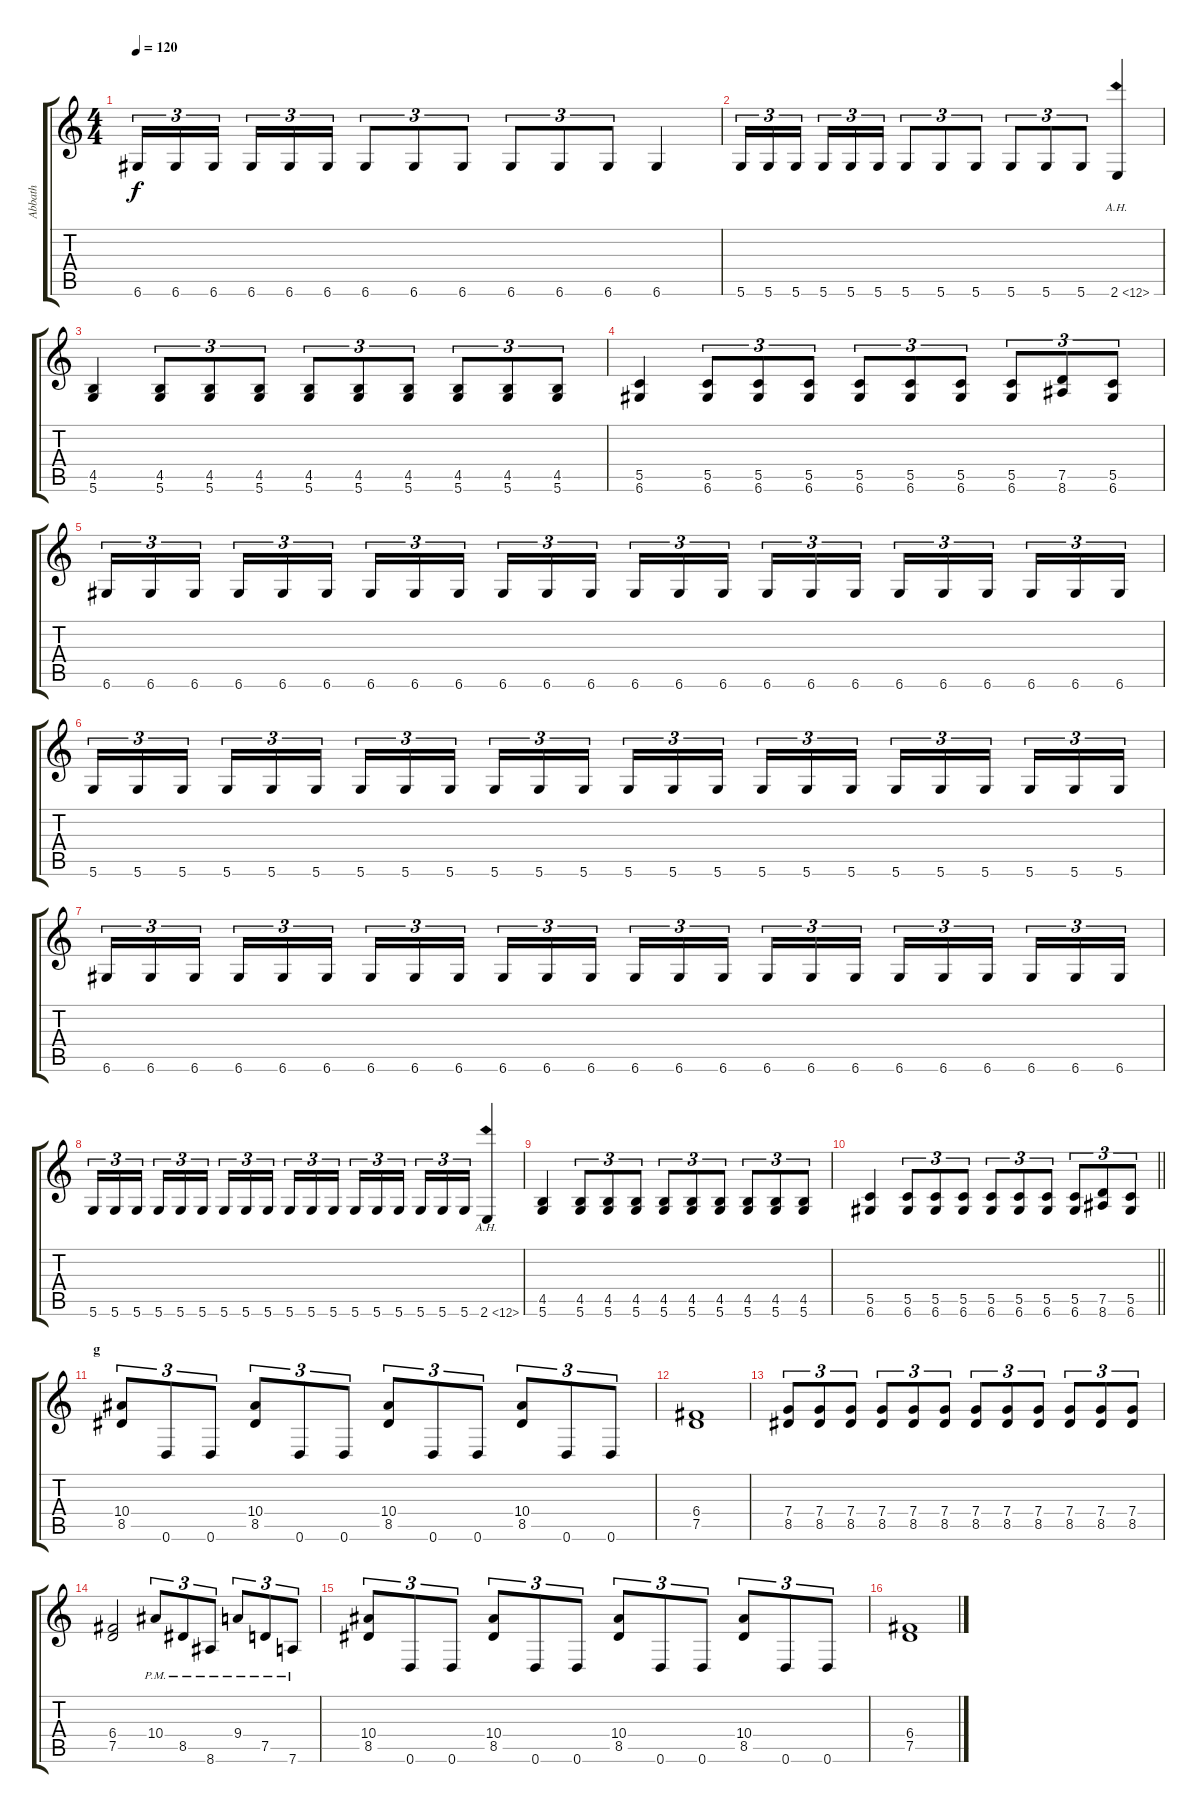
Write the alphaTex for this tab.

\track ("Abbath" "Abbath") {instrument distortionguitar}
\staff {score tabs}
\tuning (D4 A3 F3 C3 G2 D2) {hide}
\ts (4 4)
\tempo 120
\clef g2
\ks c
6.6.16{tu (3 2) dy f} 6.6.16{tu (3 2)} 6.6.16{tu (3 2) beam splitsecondary} 6.6.16{tu (3 2)} 6.6.16{tu (3 2)} 6.6.16{tu (3 2)} 6.6.8{tu (3 2)} 6.6.8{tu (3 2)} 6.6.8{tu (3 2)} 6.6.8{tu (3 2)} 6.6.8{tu (3 2)} 6.6.8{tu (3 2)} 6.6.4 |
5.6.16{tu (3 2)} 5.6.16{tu (3 2)} 5.6.16{tu (3 2) beam splitsecondary} 5.6.16{tu (3 2)} 5.6.16{tu (3 2)} 5.6.16{tu (3 2)} 5.6.8{tu (3 2)} 5.6.8{tu (3 2)} 5.6.8{tu (3 2)} 5.6.8{tu (3 2)} 5.6.8{tu (3 2)} 5.6.8{tu (3 2)} 2.6{ah 10}.4 |
(4.5 5.6).4 (4.5 5.6).8{tu (3 2)} (4.5 5.6).8{tu (3 2)} (4.5 5.6).8{tu (3 2)} (4.5 5.6).8{tu (3 2)} (4.5 5.6).8{tu (3 2)} (4.5 5.6).8{tu (3 2)} (4.5 5.6).8{tu (3 2)} (4.5 5.6).8{tu (3 2)} (4.5 5.6).8{tu (3 2)} |
(5.5 6.6).4 (5.5 6.6).8{tu (3 2)} (5.5 6.6).8{tu (3 2)} (5.5 6.6).8{tu (3 2)} (5.5 6.6).8{tu (3 2)} (5.5 6.6).8{tu (3 2)} (5.5 6.6).8{tu (3 2)} (5.5 6.6).8{tu (3 2)} (7.5 8.6).8{tu (3 2)} (5.5 6.6).8{tu (3 2)} |
6.6.16{tu (3 2)} 6.6.16{tu (3 2)} 6.6.16{tu (3 2) beam splitsecondary} 6.6.16{tu (3 2)} 6.6.16{tu (3 2)} 6.6.16{tu (3 2)} 6.6.16{tu (3 2)} 6.6.16{tu (3 2)} 6.6.16{tu (3 2) beam splitsecondary} 6.6.16{tu (3 2)} 6.6.16{tu (3 2)} 6.6.16{tu (3 2)} 6.6.16{tu (3 2)} 6.6.16{tu (3 2)} 6.6.16{tu (3 2) beam splitsecondary} 6.6.16{tu (3 2)} 6.6.16{tu (3 2)} 6.6.16{tu (3 2)} 6.6.16{tu (3 2)} 6.6.16{tu (3 2)} 6.6.16{tu (3 2) beam splitsecondary} 6.6.16{tu (3 2)} 6.6.16{tu (3 2)} 6.6.16{tu (3 2)} |
5.6.16{tu (3 2)} 5.6.16{tu (3 2)} 5.6.16{tu (3 2) beam splitsecondary} 5.6.16{tu (3 2)} 5.6.16{tu (3 2)} 5.6.16{tu (3 2)} 5.6.16{tu (3 2)} 5.6.16{tu (3 2)} 5.6.16{tu (3 2) beam splitsecondary} 5.6.16{tu (3 2)} 5.6.16{tu (3 2)} 5.6.16{tu (3 2)} 5.6.16{tu (3 2)} 5.6.16{tu (3 2)} 5.6.16{tu (3 2) beam splitsecondary} 5.6.16{tu (3 2)} 5.6.16{tu (3 2)} 5.6.16{tu (3 2)} 5.6.16{tu (3 2)} 5.6.16{tu (3 2)} 5.6.16{tu (3 2) beam splitsecondary} 5.6.16{tu (3 2)} 5.6.16{tu (3 2)} 5.6.16{tu (3 2)} |
6.6.16{tu (3 2)} 6.6.16{tu (3 2)} 6.6.16{tu (3 2) beam splitsecondary} 6.6.16{tu (3 2)} 6.6.16{tu (3 2)} 6.6.16{tu (3 2)} 6.6.16{tu (3 2)} 6.6.16{tu (3 2)} 6.6.16{tu (3 2) beam splitsecondary} 6.6.16{tu (3 2)} 6.6.16{tu (3 2)} 6.6.16{tu (3 2)} 6.6.16{tu (3 2)} 6.6.16{tu (3 2)} 6.6.16{tu (3 2) beam splitsecondary} 6.6.16{tu (3 2)} 6.6.16{tu (3 2)} 6.6.16{tu (3 2)} 6.6.16{tu (3 2)} 6.6.16{tu (3 2)} 6.6.16{tu (3 2) beam splitsecondary} 6.6.16{tu (3 2)} 6.6.16{tu (3 2)} 6.6.16{tu (3 2)} |
5.6.16{tu (3 2)} 5.6.16{tu (3 2)} 5.6.16{tu (3 2) beam splitsecondary} 5.6.16{tu (3 2)} 5.6.16{tu (3 2)} 5.6.16{tu (3 2)} 5.6.16{tu (3 2)} 5.6.16{tu (3 2)} 5.6.16{tu (3 2) beam splitsecondary} 5.6.16{tu (3 2)} 5.6.16{tu (3 2)} 5.6.16{tu (3 2)} 5.6.16{tu (3 2)} 5.6.16{tu (3 2)} 5.6.16{tu (3 2) beam splitsecondary} 5.6.16{tu (3 2)} 5.6.16{tu (3 2)} 5.6.16{tu (3 2)} 2.6{ah 10}.4 |
(4.5 5.6).4 (4.5 5.6).8{tu (3 2)} (4.5 5.6).8{tu (3 2)} (4.5 5.6).8{tu (3 2)} (4.5 5.6).8{tu (3 2)} (4.5 5.6).8{tu (3 2)} (4.5 5.6).8{tu (3 2)} (4.5 5.6).8{tu (3 2)} (4.5 5.6).8{tu (3 2)} (4.5 5.6).8{tu (3 2)} |
\barLineRight lightlight
(5.5 6.6).4 (5.5 6.6).8{tu (3 2)} (5.5 6.6).8{tu (3 2)} (5.5 6.6).8{tu (3 2)} (5.5 6.6).8{tu (3 2)} (5.5 6.6).8{tu (3 2)} (5.5 6.6).8{tu (3 2)} (5.5 6.6).8{tu (3 2)} (7.5 8.6).8{tu (3 2)} (5.5 6.6).8{tu (3 2)} |
\section ("" "g")
(10.4 8.5).8{tu (3 2)} 0.6.8{tu (3 2)} 0.6.8{tu (3 2)} (10.4 8.5).8{tu (3 2)} 0.6.8{tu (3 2)} 0.6.8{tu (3 2)} (10.4 8.5).8{tu (3 2)} 0.6.8{tu (3 2)} 0.6.8{tu (3 2)} (10.4 8.5).8{tu (3 2)} 0.6.8{tu (3 2)} 0.6.8{tu (3 2)} |
(6.4 7.5).1 |
(7.4 8.5).8{tu (3 2)} (7.4 8.5).8{tu (3 2)} (7.4 8.5).8{tu (3 2)} (7.4 8.5).8{tu (3 2)} (7.4 8.5).8{tu (3 2)} (7.4 8.5).8{tu (3 2)} (7.4 8.5).8{tu (3 2)} (7.4 8.5).8{tu (3 2)} (7.4 8.5).8{tu (3 2)} (7.4 8.5).8{tu (3 2)} (7.4 8.5).8{tu (3 2)} (7.4 8.5).8{tu (3 2)} |
(6.4 7.5).2 10.4{pm}.8{tu (3 2)} 8.5{pm}.8{tu (3 2)} 8.6{pm}.8{tu (3 2)} 9.4{pm}.8{tu (3 2)} 7.5{pm}.8{tu (3 2)} 7.6{pm}.8{tu (3 2)} |
(10.4 8.5).8{tu (3 2)} 0.6.8{tu (3 2)} 0.6.8{tu (3 2)} (10.4 8.5).8{tu (3 2)} 0.6.8{tu (3 2)} 0.6.8{tu (3 2)} (10.4 8.5).8{tu (3 2)} 0.6.8{tu (3 2)} 0.6.8{tu (3 2)} (10.4 8.5).8{tu (3 2)} 0.6.8{tu (3 2)} 0.6.8{tu (3 2)} |
(6.4 7.5).1
